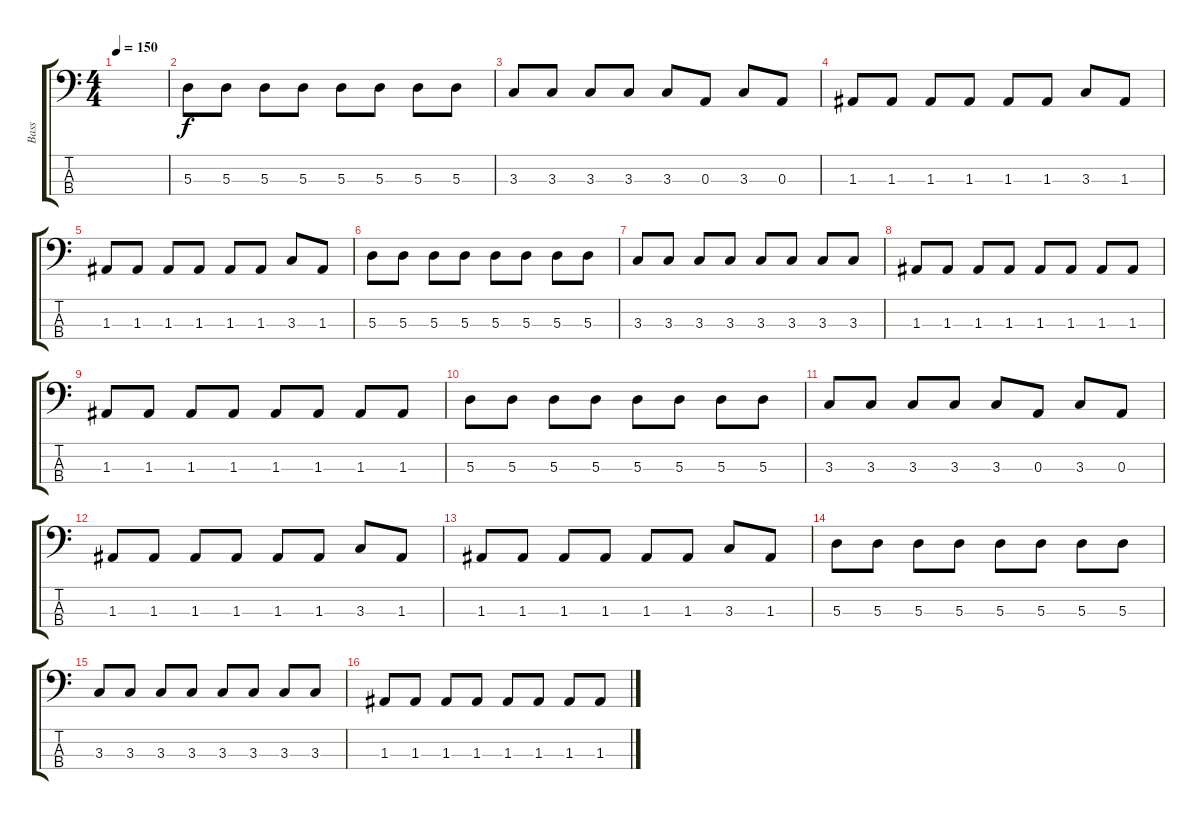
\track ("Bass" "Bass") {instrument electricbassfinger}
\staff {score tabs}
\tuning (G2 D2 A1 D1) {hide}
\ts (4 4)
\tempo 150
\clef f4
\ks c
|
5.3.8 5.3.8 5.3.8 5.3.8 5.3.8 5.3.8 5.3.8 5.3.8 |
3.3.8 3.3.8 3.3.8 3.3.8 3.3.8 0.3.8 3.3.8 0.3.8 |
1.3.8 1.3.8 1.3.8 1.3.8 1.3.8 1.3.8 3.3.8 1.3.8 |
1.3.8 1.3.8 1.3.8 1.3.8 1.3.8 1.3.8 3.3.8 1.3.8 |
5.3.8 5.3.8 5.3.8 5.3.8 5.3.8 5.3.8 5.3.8 5.3.8 |
3.3.8 3.3.8 3.3.8 3.3.8 3.3.8 3.3.8 3.3.8 3.3.8 |
1.3.8 1.3.8 1.3.8 1.3.8 1.3.8 1.3.8 1.3.8 1.3.8 |
1.3.8 1.3.8 1.3.8 1.3.8 1.3.8 1.3.8 1.3.8 1.3.8 |
5.3.8 5.3.8 5.3.8 5.3.8 5.3.8 5.3.8 5.3.8 5.3.8 |
3.3.8 3.3.8 3.3.8 3.3.8 3.3.8 0.3.8 3.3.8 0.3.8 |
1.3.8 1.3.8 1.3.8 1.3.8 1.3.8 1.3.8 3.3.8 1.3.8 |
1.3.8 1.3.8 1.3.8 1.3.8 1.3.8 1.3.8 3.3.8 1.3.8 |
5.3.8 5.3.8 5.3.8 5.3.8 5.3.8 5.3.8 5.3.8 5.3.8 |
3.3.8 3.3.8 3.3.8 3.3.8 3.3.8 3.3.8 3.3.8 3.3.8 |
1.3.8 1.3.8 1.3.8 1.3.8 1.3.8 1.3.8 1.3.8 1.3.8
